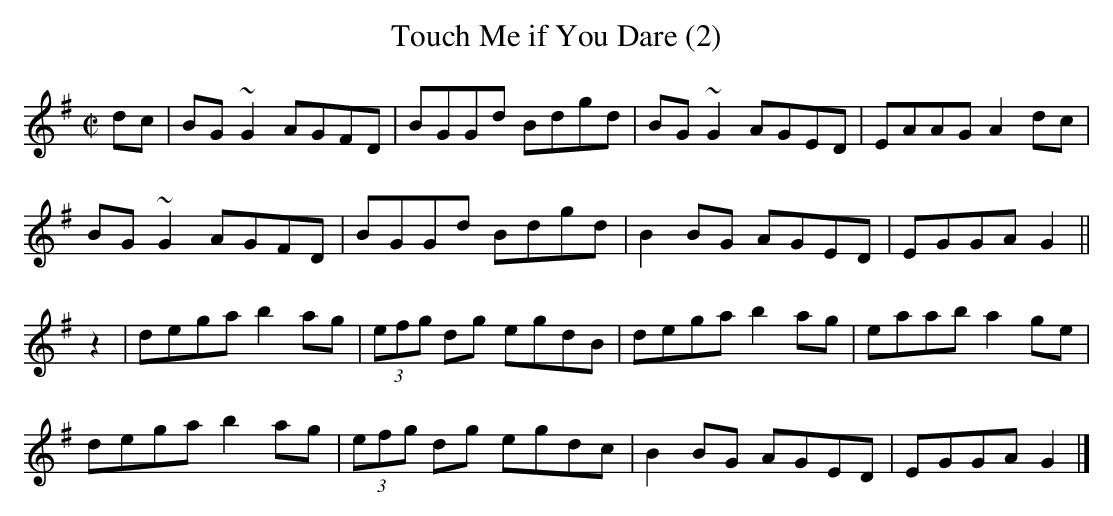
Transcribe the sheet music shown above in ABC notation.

X:1
T:Touch Me if You Dare (2)
L:1/8
M:C|
K:G
dc|BG ~G2 AGFD|BGGd Bdgd|BG ~G2 AGED|EAAG A2dc|
BG ~G2 AGFD|BGGd Bdgd|B2BG AGED|EGGA G2||
z2|dega b2ag|(3efg dg egdB|dega b2ag|eaab a2ge|
dega b2ag|(3efg dg egdc|B2BG AGED|EGGA G2|]
